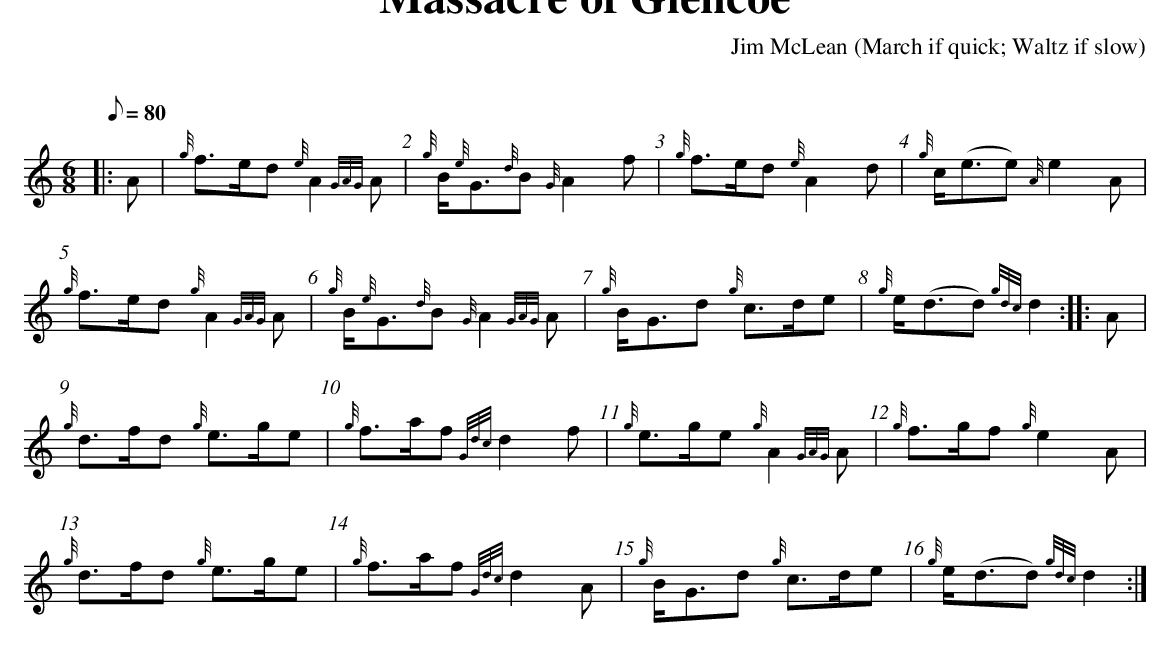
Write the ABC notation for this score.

X:1
T:Massacre of Glencoe
M:6/8
L:1/8
Q:80  %slow air is typically 80-89 BPM
C:Jim McLean (March if quick; Waltz if slow)
K:HP
|: A|{g}f>ed {e}A2{GAG}A | {g}B<{e}G{d}B} {G}A2 f | {g}f>ed {e}A2 d | {g}c<(ee) {A}e2 A |
\
{g}f>ed {g}A2 {GAG}A | {g}B<{e}G{d}B {G}A2 {GAG}A | {g}B<Gd {g}c>de | {g}e<(dd) {gdc}d2 :| %Are we missing a note in bar 7?  Connection to introductory note?
\
|: A|{g}d>fd {g}e>ge | {g}f>af {Gdc}d2f | {g}e>ge {g}A2 {GAG}A | {g}f>gf {g}e2 A |
\
{g}d>fd {g}e>ge | {g}f>af {Gdc}d2A |{g}B<Gd {g}c>de | {g}e<(dd) {gdc}d2 :|
